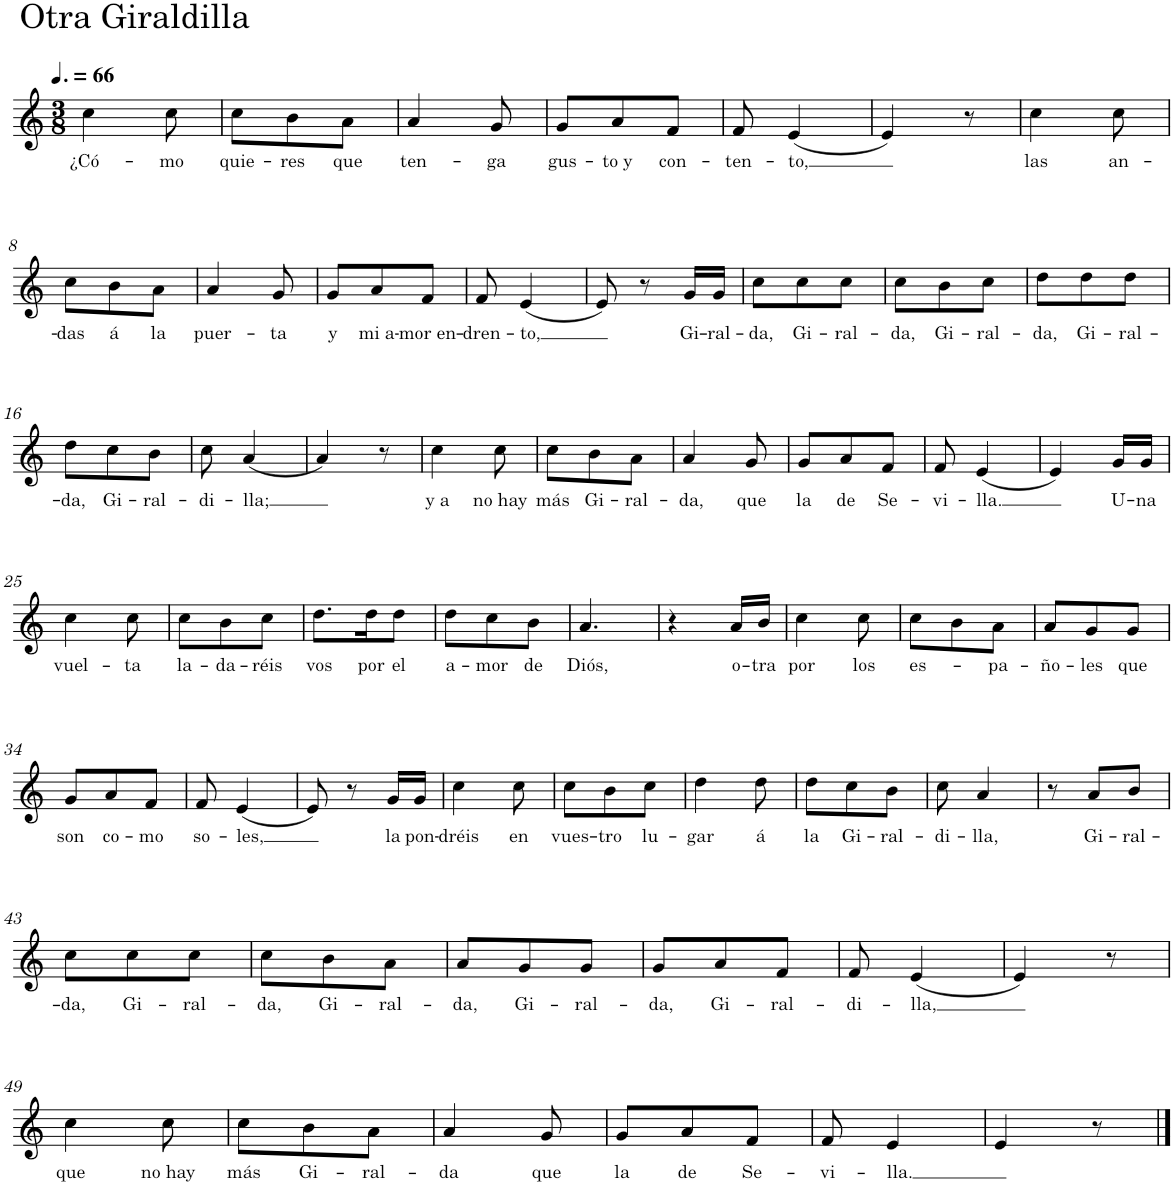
**kern	**text
*part1	*part1
*staff1	*staff1
*I"Nylon Guitar	*
*clefG2	*
*Trd7c12	*
*k[]	*
*M3/8	*
*MM99	*
=1	=1
!	!LO:LY:b
4cc\	¿Có-
!	!LO:LY:b
8cc\	-mo
=2	=2
!	!LO:LY:b
8cc\L	quie-
!	!LO:LY:b
8b\	-res
!	!LO:LY:b
8a\J	que
=3	=3
!	!LO:LY:b
4a/	ten-
!	!LO:LY:b
8g/	-ga
=4	=4
!	!LO:LY:b
8g/L	gus-
!	!LO:LY:b
8a/	-to y
!	!LO:LY:b
8f/J	con-
=5	=5
!	!LO:LY:b
8f/	-ten-
!	!LO:LY:b
(4e/	-to,
=6	=6
4e/)	.
8r	.
=7	=7
!	!LO:LY:b
4cc\	las
!	!LO:LY:b
8cc\	an-
!!LO:LB:g=z
=8	=8
!	!LO:LY:b
8cc\L	-das
!	!LO:LY:b
8b\	á
!	!LO:LY:b
8a\J	la
=9	=9
!	!LO:LY:b
4a/	puer-
!	!LO:LY:b
8g/	-ta
=10	=10
!	!LO:LY:b
8g/L	y
!	!LO:LY:b
8a/	mi a-
!	!LO:LY:b
8f/J	-mor en-
=11	=11
!	!LO:LY:b
8f/	-dren-
!	!LO:LY:b
(4e/	-to,
=12	=12
8e/)	.
8r	.
!	!LO:LY:b
16g/LL	Gi-
!	!LO:LY:b
16g/JJ	-ral-
=13	=13
!	!LO:LY:b
8cc\L	-da,
!	!LO:LY:b
8cc\	Gi-
!	!LO:LY:b
8cc\J	-ral-
=14	=14
!	!LO:LY:b
8cc\L	-da,
!	!LO:LY:b
8b\	Gi-
!	!LO:LY:b
8cc\J	-ral-
=15	=15
!	!LO:LY:b
8dd\L	-da,
!	!LO:LY:b
8dd\	Gi-
!	!LO:LY:b
8dd\J	-ral-
!!LO:LB:g=z
=16	=16
!	!LO:LY:b
8dd\L	-da,
!	!LO:LY:b
8cc\	Gi-
!	!LO:LY:b
8b\J	-ral-
=17	=17
!	!LO:LY:b
8cc\	-di-
!	!LO:LY:b
(4a/	-lla;
=18	=18
4a/)	.
8r	.
=19	=19
!	!LO:LY:b
4cc\	y a
!	!LO:LY:b
8cc\	no hay
=20	=20
!	!LO:LY:b
8cc\L	más
!	!LO:LY:b
8b\	Gi-
!	!LO:LY:b
8a\J	-ral-
=21	=21
!	!LO:LY:b
4a/	-da,
!	!LO:LY:b
8g/	que
=22	=22
!	!LO:LY:b
8g/L	la
!	!LO:LY:b
8a/	de
!	!LO:LY:b
8f/J	Se-
=23	=23
!	!LO:LY:b
8f/	-vi-
!	!LO:LY:b
(4e/	-lla.
=24	=24
4e/)	.
!	!LO:LY:b
16g/LL	U-
!	!LO:LY:b
16g/JJ	-na
!!LO:LB:g=z
=25	=25
!	!LO:LY:b
4cc\	vuel-
!	!LO:LY:b
8cc\	-ta
=26	=26
!	!LO:LY:b
8cc\L	la-
!	!LO:LY:b
8b\	-da-
!	!LO:LY:b
8cc\J	-réis
=27	=27
!	!LO:LY:b
8.dd\L	vos
!	!LO:LY:b
16dd\K	por
!	!LO:LY:b
8dd\J	el
=28	=28
!	!LO:LY:b
8dd\L	a-
!	!LO:LY:b
8cc\	-mor
!	!LO:LY:b
8b\J	de
=29	=29
!	!LO:LY:b
4.a/	Diós,
=30	=30
4r	.
!	!LO:LY:b
16a/LL	o-
!	!LO:LY:b
16b/JJ	-tra
=31	=31
!	!LO:LY:b
4cc\	por
!	!LO:LY:b
8cc\	los
=32	=32
!	!LO:LY:b
8cc\L	es-
8b\	.
!	!LO:LY:b
8a\J	-pa-
=33	=33
!	!LO:LY:b
8a/L	-ño-
!	!LO:LY:b
8g/	-les
!	!LO:LY:b
8g/J	que
!!LO:LB:g=z
=34	=34
!	!LO:LY:b
8g/L	son
!	!LO:LY:b
8a/	co-
!	!LO:LY:b
8f/J	-mo
=35	=35
!	!LO:LY:b
8f/	so-
!	!LO:LY:b
(4e/	-les,
=36	=36
8e/)	.
8r	.
!	!LO:LY:b
16g/LL	la
!	!LO:LY:b
16g/JJ	pon-
=37	=37
!	!LO:LY:b
4cc\	-dréis
!	!LO:LY:b
8cc\	en
=38	=38
!	!LO:LY:b
8cc\L	vues-
!	!LO:LY:b
8b\	-tro
!	!LO:LY:b
8cc\J	lu-
=39	=39
!	!LO:LY:b
4dd\	-gar
!	!LO:LY:b
8dd\	á
=40	=40
!	!LO:LY:b
8dd\L	la
!	!LO:LY:b
8cc\	Gi-
!	!LO:LY:b
8b\J	-ral-
=41	=41
!	!LO:LY:b
8cc\	-di-
!	!LO:LY:b
4a/	-lla,
=42	=42
8r	.
!	!LO:LY:b
8a/L	Gi-
!	!LO:LY:b
8b/J	-ral-
!!LO:LB:g=z
=43	=43
!	!LO:LY:b
8cc\L	-da,
!	!LO:LY:b
8cc\	Gi-
!	!LO:LY:b
8cc\J	-ral-
=44	=44
!	!LO:LY:b
8cc\L	-da,
!	!LO:LY:b
8b\	Gi-
!	!LO:LY:b
8a\J	-ral-
=45	=45
!	!LO:LY:b
8a/L	-da,
!	!LO:LY:b
8g/	Gi-
!	!LO:LY:b
8g/J	-ral-
=46	=46
!	!LO:LY:b
8g/L	-da,
!	!LO:LY:b
8a/	Gi-
!	!LO:LY:b
8f/J	-ral-
=47	=47
!	!LO:LY:b
8f/	-di-
!	!LO:LY:b
(4e/	-lla,
=48	=48
4e/)	.
8r	.
!!LO:LB:g=z
=49	=49
!	!LO:LY:b
4cc\	que
!	!LO:LY:b
8cc\	no hay
=50	=50
!	!LO:LY:b
8cc\L	más
!	!LO:LY:b
8b\	Gi-
!	!LO:LY:b
8a\J	-ral-
=51	=51
!	!LO:LY:b
4a/	-da
!	!LO:LY:b
8g/	que
=52	=52
!	!LO:LY:b
8g/L	la
!	!LO:LY:b
8a/	de
!	!LO:LY:b
8f/J	Se-
=53	=53
!	!LO:LY:b
8f/	-vi-
!	!LO:LY:b
4e/	-lla.
=54	=54
4e/	.
8r	.
==	==
*-	*-
